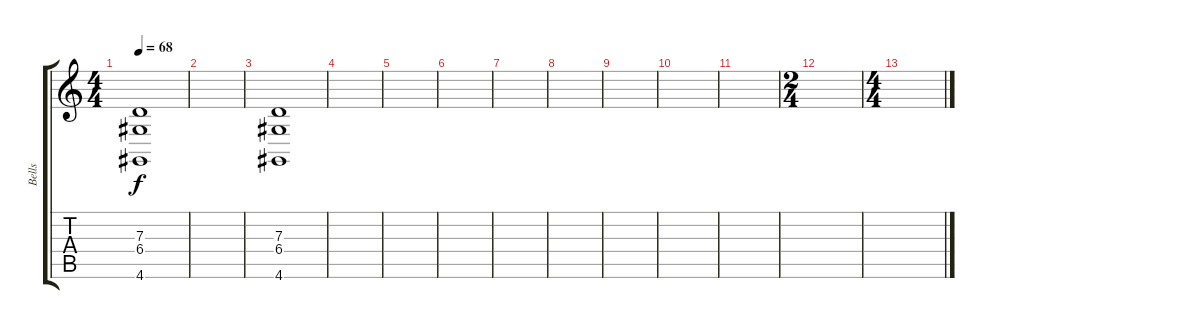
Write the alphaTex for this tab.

\track ("Bells" "Bells") {instrument glockenspiel}
\staff {score tabs}
\tuning (E4 B3 G3 D3 A2 E2) {hide}
\ts (4 4)
\tempo 68
\clef g2
\ks c
(7.3 6.4 4.6).1{dy f} |
|
(7.3 6.4 4.6).1 |
|
|
|
|
|
|
|
|
\ts (2 4)
|
\ts (4 4)
